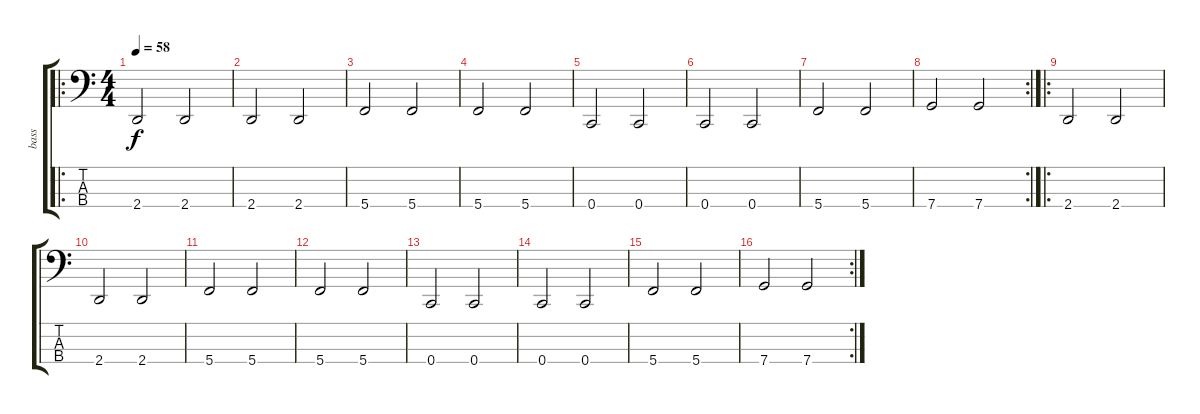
\track ("bass" "bass") {instrument electricbasspick}
\staff {score tabs}
\tuning (F2 C2 G1 C1) {hide}
\ro
\ts (4 4)
\tempo 58
\clef f4
\ks c
2.4.2{dy f} 2.4.2 |
2.4.2 2.4.2 |
5.4.2 5.4.2 |
5.4.2 5.4.2 |
0.4.2 0.4.2 |
0.4.2 0.4.2 |
5.4.2 5.4.2 |
\rc 2
7.4.2 7.4.2 |
\ro
2.4.2 2.4.2 |
2.4.2 2.4.2 |
5.4.2 5.4.2 |
5.4.2 5.4.2 |
0.4.2 0.4.2 |
0.4.2 0.4.2 |
5.4.2 5.4.2 |
\rc 2
7.4.2 7.4.2
